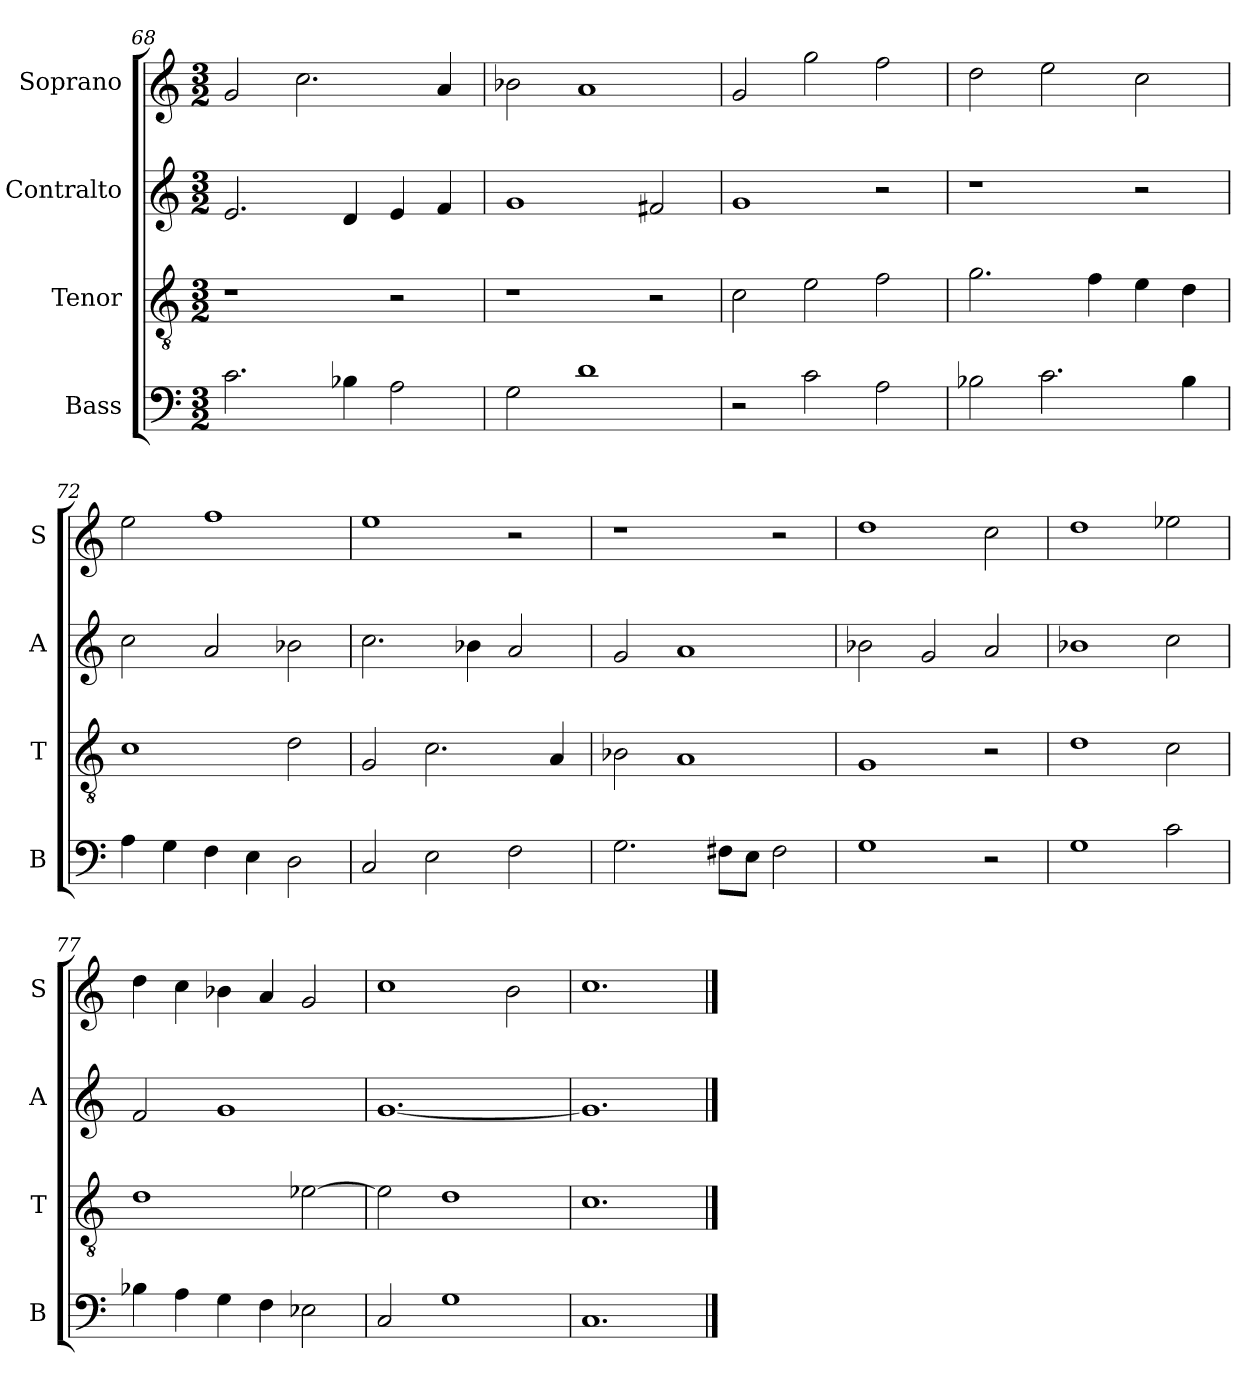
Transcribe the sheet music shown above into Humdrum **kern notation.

**kern	**kern	**kern	**kern
*part4	*part3	*part2	*part1
*staff4	*staff3	*staff2	*staff1
*I"Bass	*I"Tenor	*I"Contralto	*I"Soprano
*I'B	*I'T	*I'A	*I'S
*clefF4	*clefGv2	*clefG2	*clefG2
*k[]	*k[]	*k[]	*k[]
*M3/2	*M3/2	*M3/2	*M3/2
=68	=68	=68	=68
2.c	1r	2.e	2g
.	.	.	2.cc
4B-X	.	4d	.
2A	2r	4e	.
.	.	4f	4a
=69	=69	=69	=69
2G	1r	1g	2b-X
1d	.	.	1a
.	2r	2f#X	.
=70	=70	=70	=70
2r	2c	1g	2g
2c	2e	.	2gg
2A	2f	2r	2ff
=71	=71	=71	=71
2B-X	2.g	1r	2dd
2.c	.	.	2ee
.	4f	.	.
.	4e	2r	2cc
4B-	4d	.	.
=72	=72	=72	=72
4A	1c	2cc	2ee
4G	.	.	.
4F	.	2a	1ff
4E	.	.	.
2D	2d	2b-X	.
=73	=73	=73	=73
2C	2G	2.cc	1ee
2E	2.c	.	.
.	.	4b-X	.
2F	.	2a	2r
.	4A	.	.
=74	=74	=74	=74
2.G	2B-X	2g	1r
.	1A	1a	.
8F#X\L	.	.	.
8E\J	.	.	.
2F#	.	.	2r
=75	=75	=75	=75
1G	1G	2b-X	1dd
.	.	2g	.
2r	2r	2a	2cc
=76	=76	=76	=76
1G	1d	1b-X	1dd
2c	2c	2cc	2ee-X
=77	=77	=77	=77
4B-X	1d	2f	4dd
4A	.	.	4cc
4G	.	1g	4b-X
4F	.	.	4a
2E-X	[2e-X	.	2g
=78	=78	=78	=78
2C	2e-]	[1.g	1cc
1G	1d	.	.
.	.	.	2b
=79	=79	=79	=79
1.C	1.c	1.g]	1.cc
==	==	==	==
*-	*-	*-	*-
